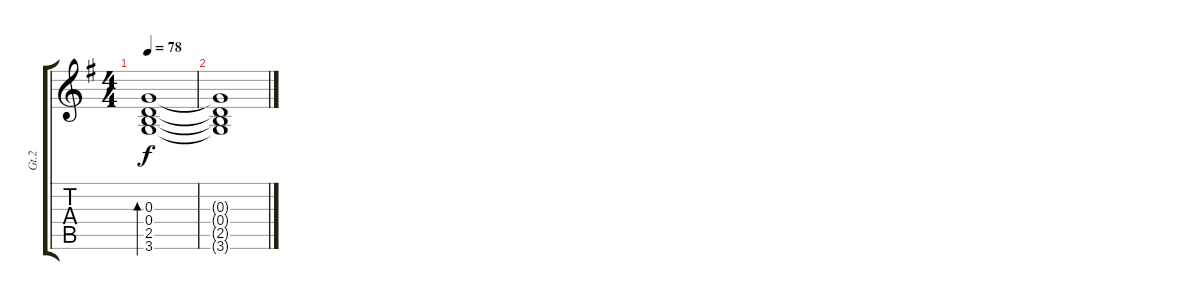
\track ("Gt.2" "Gt.2") {instrument overdrivenguitar}
\staff {score tabs}
\tuning (E4 B3 G3 D3 A2 E2) {hide}
\ts (4 4)
\tempo 78
\clef g2
\ks g
(0.3 0.4 2.5 3.6).1{bd 480 dy f} |
(0.3{t} 0.4{t} 2.5{t} 3.6{t}).1
